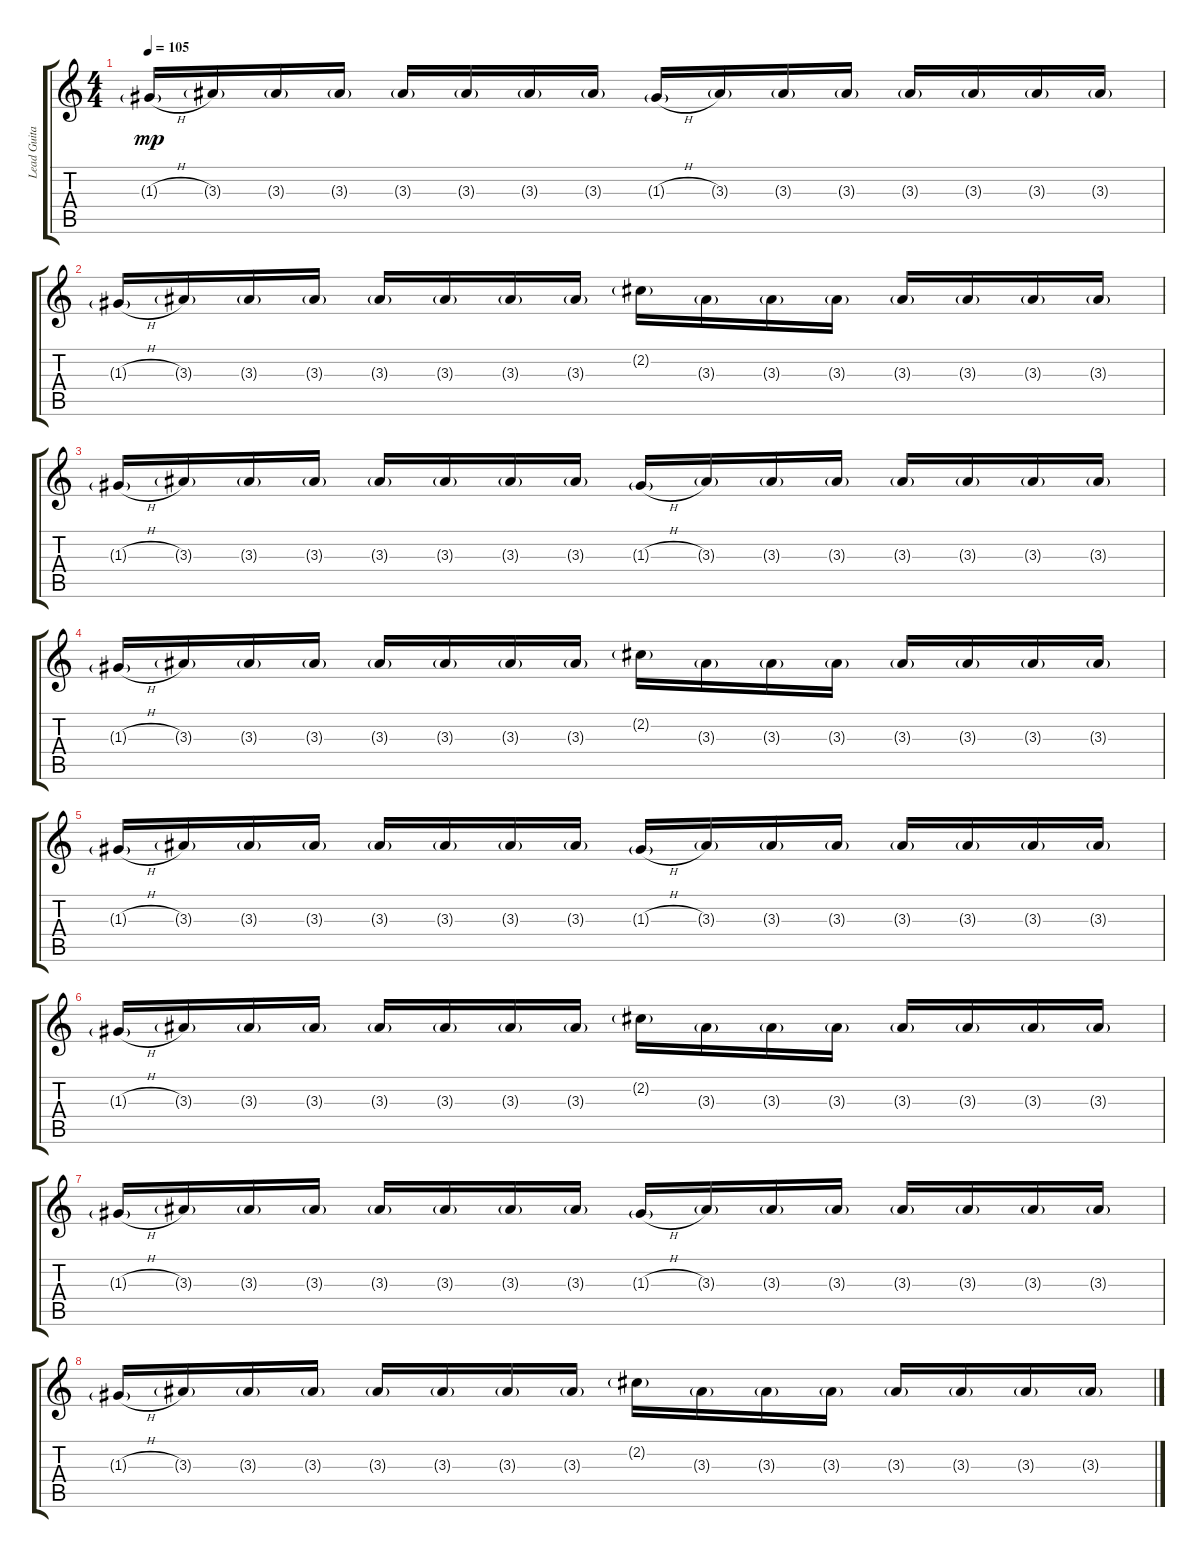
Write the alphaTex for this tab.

\track ("Lead Guitar" "Lead Guita") {instrument distortionguitar}
\staff {score tabs}
\tuning (E4 B3 G3 D3 A2 E2) {hide}
\ts (4 4)
\tempo 105
\clef g2
\ks c
1.3{h g}.16{dy mp volume 10} 3.3{g}.16 3.3{g}.16 3.3{g}.16 3.3{g}.16 3.3{g}.16 3.3{g}.16 3.3{g}.16 1.3{h g}.16 3.3{g}.16 3.3{g}.16 3.3{g}.16 3.3{g}.16 3.3{g}.16 3.3{g}.16 3.3{g}.16 |
1.3{h g}.16 3.3{g}.16 3.3{g}.16 3.3{g}.16 3.3{g}.16 3.3{g}.16 3.3{g}.16 3.3{g}.16 2.2{g}.16 3.3{g}.16 3.3{g}.16 3.3{g}.16 3.3{g}.16 3.3{g}.16 3.3{g}.16 3.3{g}.16 |
1.3{h g}.16{volume 10} 3.3{g}.16 3.3{g}.16 3.3{g}.16 3.3{g}.16 3.3{g}.16 3.3{g}.16 3.3{g}.16 1.3{h g}.16 3.3{g}.16 3.3{g}.16 3.3{g}.16 3.3{g}.16 3.3{g}.16 3.3{g}.16 3.3{g}.16 |
1.3{h g}.16 3.3{g}.16 3.3{g}.16 3.3{g}.16 3.3{g}.16 3.3{g}.16 3.3{g}.16 3.3{g}.16 2.2{g}.16 3.3{g}.16 3.3{g}.16 3.3{g}.16 3.3{g}.16 3.3{g}.16 3.3{g}.16 3.3{g}.16 |
1.3{h g}.16{volume 10} 3.3{g}.16 3.3{g}.16 3.3{g}.16 3.3{g}.16 3.3{g}.16 3.3{g}.16 3.3{g}.16 1.3{h g}.16 3.3{g}.16 3.3{g}.16 3.3{g}.16 3.3{g}.16 3.3{g}.16 3.3{g}.16 3.3{g}.16 |
1.3{h g}.16{volume 0} 3.3{g}.16 3.3{g}.16 3.3{g}.16 3.3{g}.16 3.3{g}.16 3.3{g}.16 3.3{g}.16 2.2{g}.16 3.3{g}.16 3.3{g}.16 3.3{g}.16 3.3{g}.16 3.3{g}.16 3.3{g}.16 3.3{g}.16 |
1.3{h g}.16 3.3{g}.16 3.3{g}.16 3.3{g}.16 3.3{g}.16 3.3{g}.16 3.3{g}.16 3.3{g}.16 1.3{h g}.16 3.3{g}.16 3.3{g}.16 3.3{g}.16 3.3{g}.16 3.3{g}.16 3.3{g}.16 3.3{g}.16 |
1.3{h g}.16 3.3{g}.16 3.3{g}.16 3.3{g}.16 3.3{g}.16 3.3{g}.16 3.3{g}.16 3.3{g}.16 2.2{g}.16 3.3{g}.16 3.3{g}.16 3.3{g}.16 3.3{g}.16 3.3{g}.16 3.3{g}.16 3.3{g}.16
